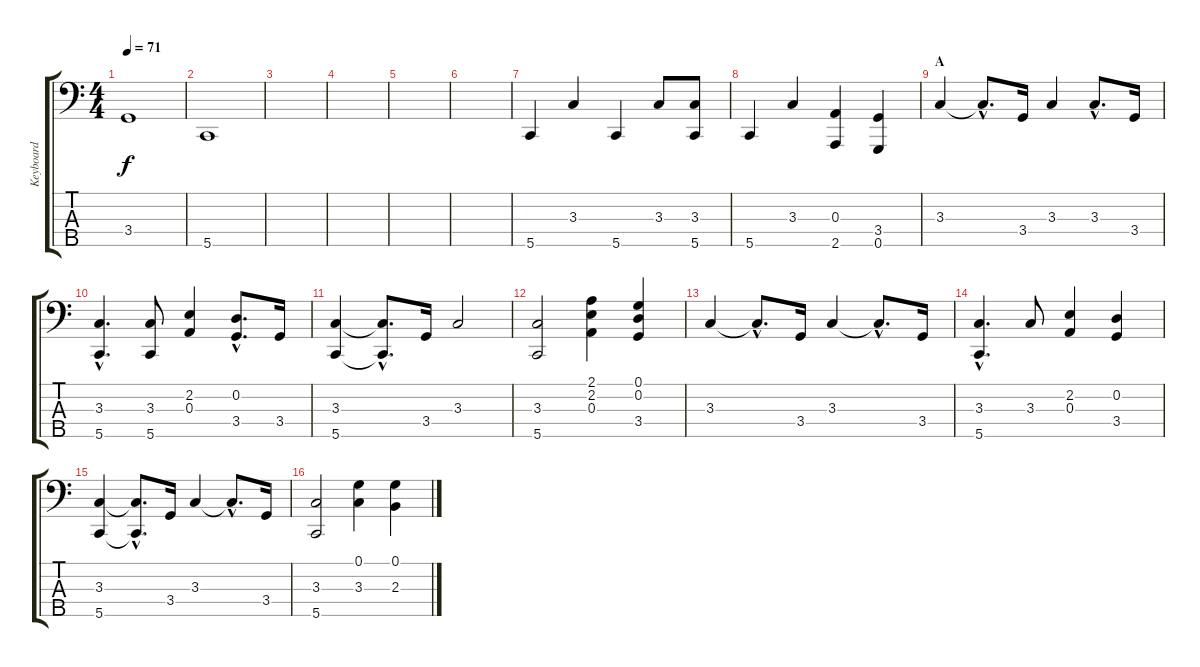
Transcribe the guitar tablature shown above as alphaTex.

\track ("Keyboard" "Keyboard") {instrument synthstrings1}
\staff {score tabs}
\tuning (G3 D3 A2 E2 G1) {hide}
\ts (4 4)
\tempo 71
\clef f4
\ks c
3.4.1{dy f} |
5.5.1 |
|
|
|
|
5.5.4{instrument brightacousticpiano} 3.3.4 5.5.4 3.3.8 (3.3 5.5).8 |
5.5.4 3.3.4 (0.3 2.5).4 (3.4 0.5).4 |
\section ("" "A")
3.3.4 3.3{hac t}.8{d} 3.4.16 3.3.4 3.3{hac}.8{d} 3.4.16 |
(3.3{hac} 5.5{hac}).4{d} (3.3 5.5).8 (2.2 0.3).4 (0.2{hac} 3.4{hac}).8{d} 3.4.16 |
(3.3 5.5).4 (3.3{hac t} 5.5{hac t}).8{d} 3.4.16 3.3.2 |
(3.3 5.5).2 (2.1 2.2 0.3).4 (0.1 0.2 3.4).4 |
3.3.4 3.3{hac t}.8{d} 3.4.16 3.3.4 3.3{hac t}.8{d} 3.4.16 |
(3.3{hac} 5.5{hac}).4{d} 3.3.8 (2.2 0.3).4 (0.2 3.4).4 |
(3.3 5.5).4 (3.3{hac t} 5.5{hac t}).8{d} 3.4.16 3.3.4 3.3{hac t}.8{d} 3.4.16 |
(3.3 5.5).2 (0.1 3.3).4 (0.1 2.3).4
